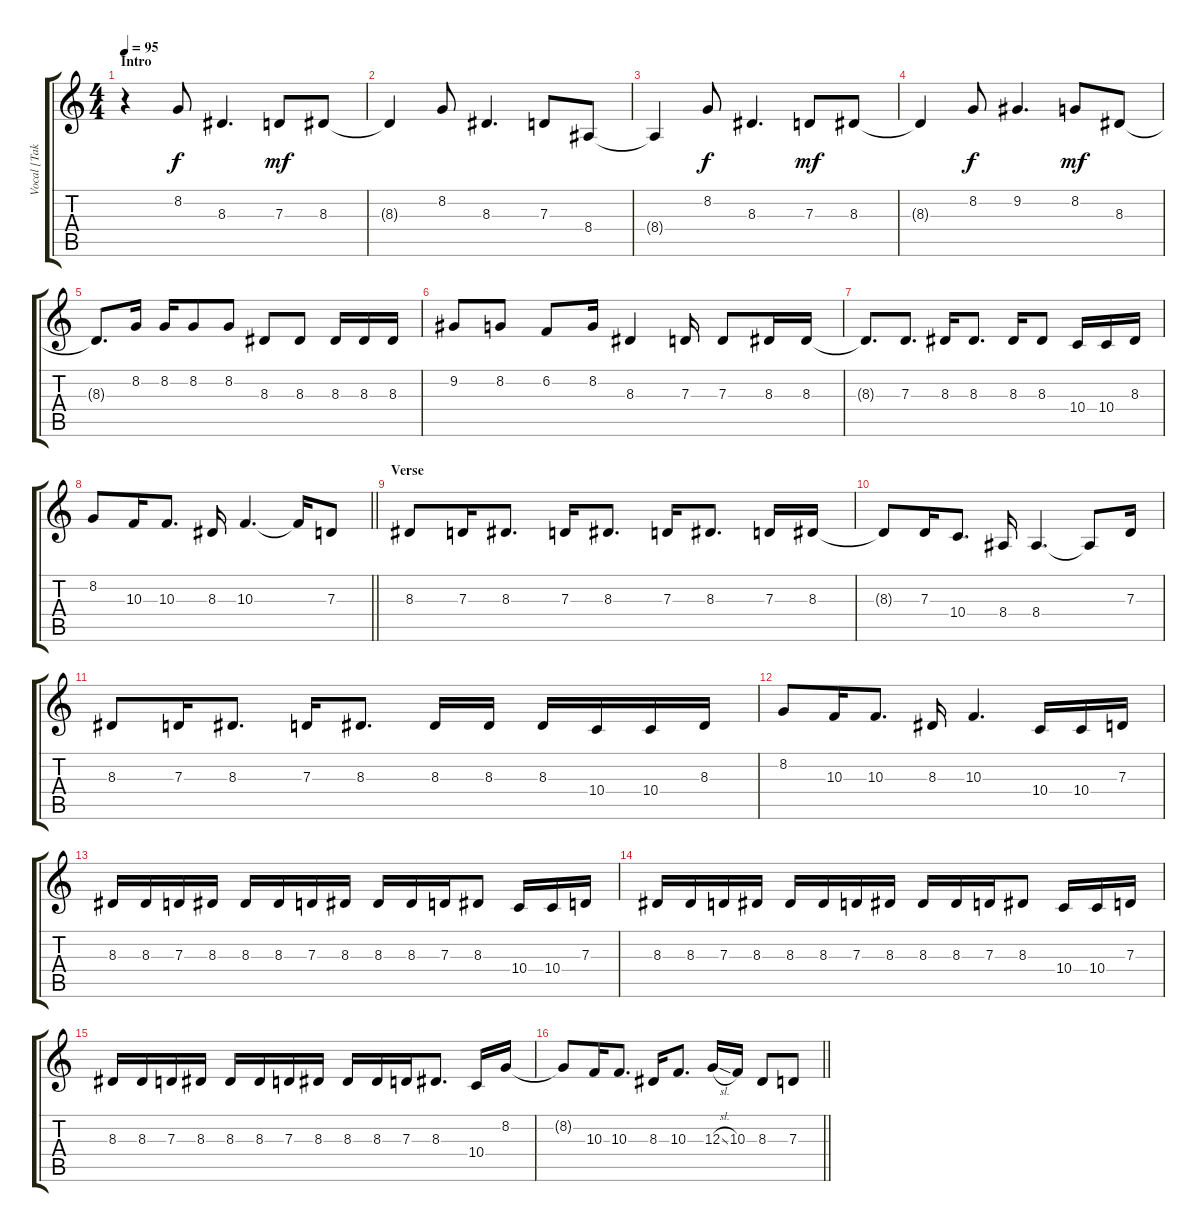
\track ("Vocal [Taka]" "Vocal [Tak") {instrument recorder}
\staff {score tabs}
\tuning (E4 B3 G3 D3 A2 E2) {hide}
\ts (4 4)
\section ("" "Intro")
\tempo 95
\clef g2
\ks c
r.4{dy f instrument recorder} 8.2.8 8.3.4{d} 7.3.8{dy mf} 8.3.8 |
8.3{t}.4 8.2.8 8.3.4{d} 7.3.8 8.4.8 |
8.4{t}.4 8.2.8{dy f} 8.3.4{d} 7.3.8{dy mf} 8.3.8 |
8.3{t}.4 8.2.8{dy f} 9.2.4{d} 8.2.8{dy mf} 8.3.8 |
8.3{t}.8{d} 8.2.16 8.2.16 8.2.8 8.2.8 8.3.8 8.3.8 8.3.16 8.3.16 8.3.16 |
9.2.8 8.2.8 6.2.8 8.2.16 8.3.4 7.3.16 7.3.8 8.3.16 8.3.16 |
8.3{t}.8{d} 7.3.8{d} 8.3.16 8.3.8{d} 8.3.16 8.3.8 10.4.16 10.4.16 8.3.16 |
\barLineRight lightlight
8.2.8 10.3.16 10.3.8{d} 8.3.16 10.3.4{d} 10.3{t}.16 7.3.8 |
\section ("" "Verse")
8.3.8 7.3.16 8.3.8{d} 7.3.16 8.3.8{d} 7.3.16 8.3.8{d} 7.3.16 8.3.16 |
8.3{t}.8 7.3.16 10.4.8{d} 8.4.16 8.4.4{d} 8.4{t}.8 7.3.16 |
8.3.8 7.3.16 8.3.8{d} 7.3.16 8.3.8{d} 8.3.16 8.3.16 8.3.16 10.4.16 10.4.16 8.3.16 |
8.2.8 10.3.16 10.3.8{d} 8.3.16 10.3.4{d} 10.4.16 10.4.16 7.3.16 |
8.3.16 8.3.16 7.3.16 8.3.16 8.3.16 8.3.16 7.3.16 8.3.16 8.3.16 8.3.16 7.3.16 8.3.8 10.4.16 10.4.16 7.3.16 |
8.3.16 8.3.16 7.3.16 8.3.16 8.3.16 8.3.16 7.3.16 8.3.16 8.3.16 8.3.16 7.3.16 8.3.8 10.4.16 10.4.16 7.3.16 |
8.3.16 8.3.16 7.3.16 8.3.16 8.3.16 8.3.16 7.3.16 8.3.16 8.3.16 8.3.16 7.3.16 8.3.8{d} 10.4.16 8.2.16 |
\barLineRight lightlight
8.2{t}.8 10.3.16 10.3.8{d} 8.3.16 10.3.8{d} 12.3{sl}.16 10.3.16 8.3.8 7.3.8
